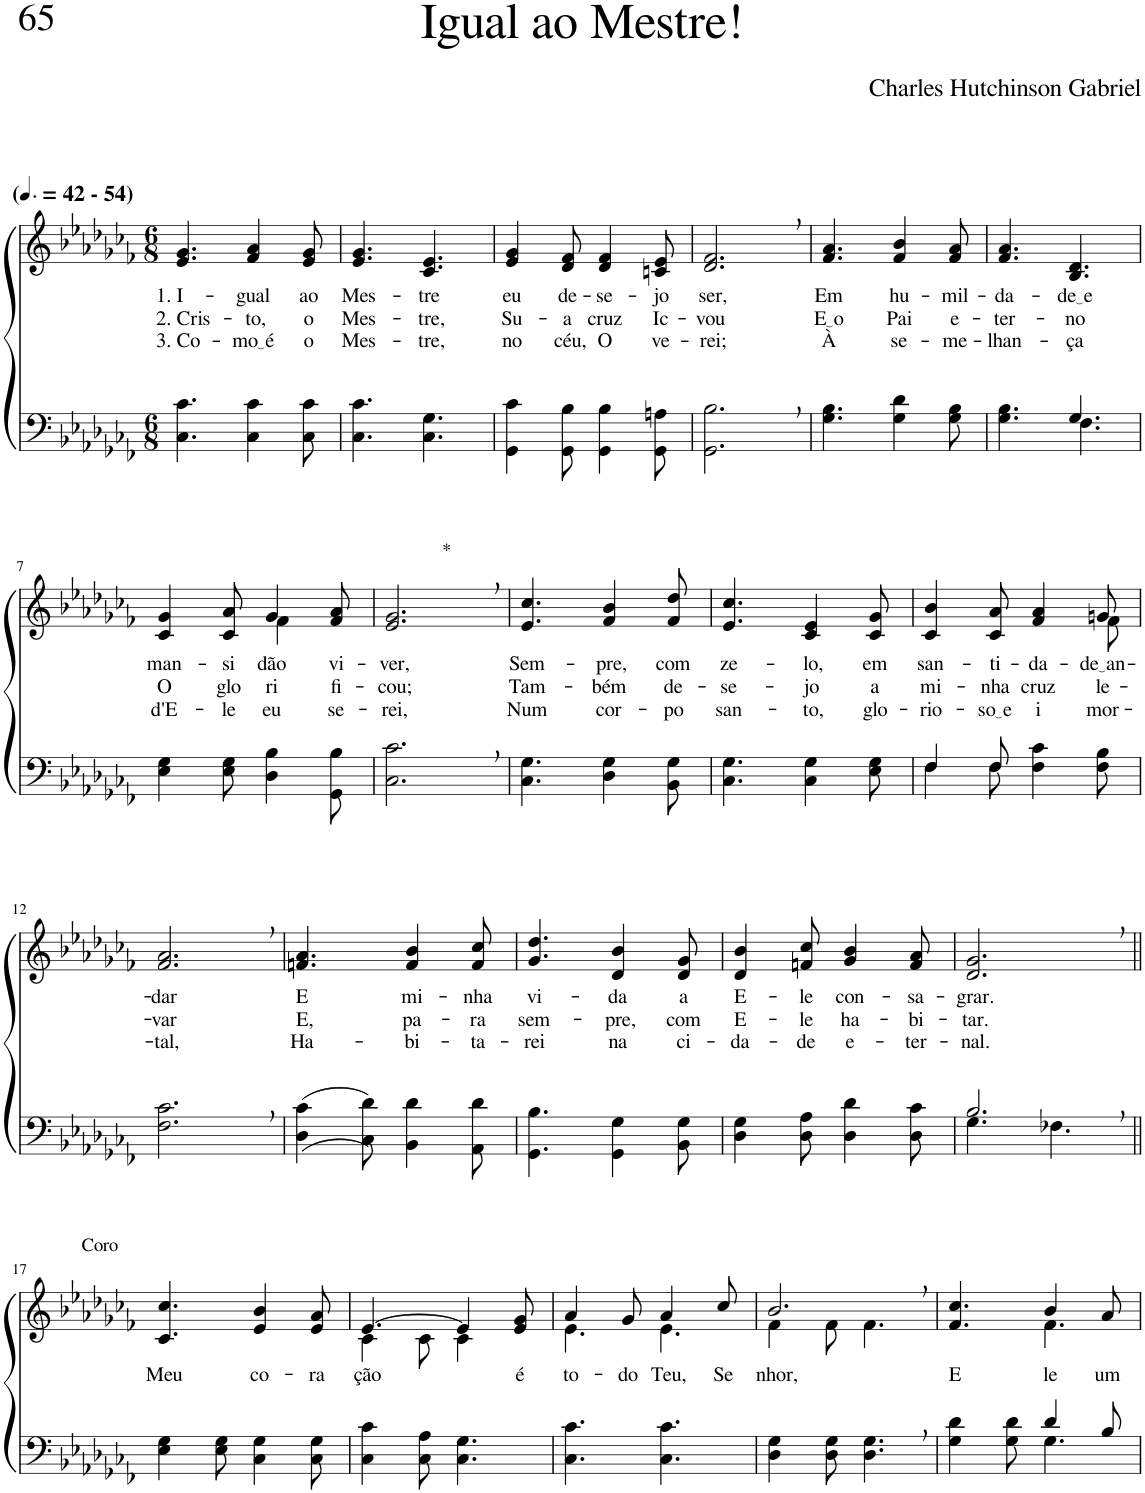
**kern	**kern	**text	**text	**text
*part2	*part1	*part1	*part1	*part1
*staff2	*staff1	*staff1	*staff1	*staff1
*I"Parte III e IV	*I"Parte I e II	*	*	*
*clefF4	*clefG2	*	*	*
*Trd-1c-2	*Trd-1c-2	*	*	*
*k[b-e-a-d-g-c-f-]	*k[b-e-a-d-g-c-f-]	*	*	*
*M6/8	*M6/8	*	*	*
*MM63	*MM63	*	*	*
=1	=1	=1	=1	=1
!	!LO:TX:a:B:t=(	!	!	!
!	!LO:TX:a:B:t=- 54)	!	!	!
!	!	!LO:LY:b	!LO:LY:b	!LO:LY:b
4.C-\ 4.c-\	4.e-/ 4.g-/	1. I-	2. Cris-	3. Co-
!	!	!LO:LY:b	!LO:LY:b	!LO:LY:b
4C-\ 4c-\	4f-/ 4a-/	-gual	-to,	mo é
!	!	!LO:LY:b	!LO:LY:b	!LO:LY:b
8C-\ 8c-\	8e-/ 8g-/	ao	o	o
=2	=2	=2	=2	=2
!	!	!LO:LY:b	!LO:LY:b	!LO:LY:b
4.C-\ 4.c-\	4.e-/ 4.g-/	Mes-	Mes-	Mes-
!	!	!LO:LY:b	!LO:LY:b	!LO:LY:b
4.C-\ 4.G-\	4.c-/ 4.e-/	-tre	-tre,	-tre,
=3	=3	=3	=3	=3
!	!	!LO:LY:b	!LO:LY:b	!LO:LY:b
4GG-\ 4c-\	4e-/ 4g-/	eu	Su-	no
!	!	!LO:LY:b	!LO:LY:b	!LO:LY:b
8GG-\ 8B-\	8d-/ 8f-/	de-	-a	céu,
!	!	!LO:LY:b	!LO:LY:b	!LO:LY:b
4GG-\ 4B-\	4d-/ 4f-/	-se-	cruz	O
!	!	!LO:LY:b	!LO:LY:b	!LO:LY:b
8GG-\ 8An\	8cn/ 8e-/	-jo	Ic-	ve-
=4	=4	=4	=4	=4
!	!	!LO:LY:b	!LO:LY:b	!LO:LY:b
2.GG-\, 2.B-\,	2.d-/, 2.f-/,	ser,	-vou	-rei;
=5	=5	=5	=5	=5
!	!	!LO:LY:b	!LO:LY:b	!LO:LY:b
4.G-\ 4.B-\	4.f-/ 4.a-/	Em	E o	À
!	!	!LO:LY:b	!LO:LY:b	!LO:LY:b
4G-\ 4d-\	4f-/ 4b-/	hu-	Pai	se-
!	!	!LO:LY:b	!LO:LY:b	!LO:LY:b
8G-\ 8B-\	8f-/ 8a-/	-mil-	e-	-me-
=6	=6	=6	=6	=6
*^	*	*	*	*
!	!	!	!LO:LY:b	!LO:LY:b	!LO:LY:b
4.G-\ 4.B-\	4.ryy	4.f-/ 4.a-/	-da-	-ter-	-lhan-
!	!	!	!LO:LY:b	!LO:LY:b	!LO:LY:b
4.F-\	4.G-/	4.B-/ 4.d-/	de e	-no	-ça
!!LO:LB:g=z
=7	=7	=7	=7	=7	=7
*	*	*^	*	*	*
!	!	!	!	!LO:LY:b	!LO:LY:b	!LO:LY:b
*v	*v	*	*	*	*	*
4E-\ 4G-\	4.ryy	4c-/ 4g-/	man-	O	d'E-
!	!	!	!LO:LY:b	!LO:LY:b	!LO:LY:b
8E-\ 8G-\	.	8c-/ 8a-/	-si-	glo-	-le
!	!	!	!LO:LY:b	!LO:LY:b	!LO:LY:b
4D-\ 4B-\	4f-\	4g-/	-dão	-ri-	eu
!	!	!	!LO:LY:b	!LO:LY:b	!LO:LY:b
8GG-\ 8B-\	8ryy	8f-/ 8a-/	vi-	-fi-	se-
=8	=8	=8	=8	=8	=8
!	!LO:TX:a:t=*	!	!	!	!
!	!	!	!LO:LY:b	!LO:LY:b	!LO:LY:b
*	*v	*v	*	*	*
2.C-\, 2.c-\,	2.e-/, 2.g-/,	-ver,	-cou;	-rei,
=9	=9	=9	=9	=9
!	!	!LO:LY:b	!LO:LY:b	!LO:LY:b
4.C-\ 4.G-\	4.e-/ 4.cc-/	Sem-	Tam-	Num
!	!	!LO:LY:b	!LO:LY:b	!LO:LY:b
4D-\ 4G-\	4f-/ 4b-/	-pre,	-bém	cor-
!	!	!LO:LY:b	!LO:LY:b	!LO:LY:b
8BB-\ 8G-\	8f-/ 8dd-/	com	de-	-po
=10	=10	=10	=10	=10
!	!	!LO:LY:b	!LO:LY:b	!LO:LY:b
4.C-\ 4.G-\	4.e-/ 4.cc-/	ze-	-se-	san-
!	!	!LO:LY:b	!LO:LY:b	!LO:LY:b
4C-\ 4G-\	4c-/ 4e-/	-lo,	-jo	-to,
!	!	!LO:LY:b	!LO:LY:b	!LO:LY:b
8E-\ 8G-\	8c-/ 8g-/	em	a	glo-
=11	=11	=11	=11	=11
*^	*	*	*	*
!	!	!	!LO:LY:b	!LO:LY:b	!LO:LY:b
*	*	*^	*	*	*
4F-\	4F-/	4c-/ 4b-/	8ryy	san-	mi-	-rio-
!	!	!	!	!LO:LY:b	!LO:LY:b	!LO:LY:b
*	*	*v	*v	*	*	*
8F-/	8F-\	8c-/ 8a-/	-ti-	-nha	so e
!	!	!	!LO:LY:b	!LO:LY:b	!LO:LY:b
4F-\ 4c-\	4.ryy	4f-/ 4a-/	-da-	cruz	i-
!	!	!	!LO:LY:b	!	!
*	*	*^	*	*	*
!	!	!	!	!	!LO:LY:b	!LO:LY:b
8F-\ 8B-\	.	8gn/	8f-\	.	le-	-mor-
*v	*v	*	*	*	*	*
!!LO:LB:g=z
=12	=12	=12	=12	=12	=12
!	!	!	!LO:LY:b	!LO:LY:b	!LO:LY:b
*	*v	*v	*	*	*
2.F-\, 2.c-\,	2.f-/, 2.a-/,	-dar	-var	-tal,
=13	=13	=13	=13	=13
!	!	!LO:LY:b	!LO:LY:b	!LO:LY:b
((4D-\ 4c-\	4.fn/ 4.a-/	E	E,	Ha-
8C-\ 8d-\))	.	.	.	.
!	!	!LO:LY:b	!LO:LY:b	!LO:LY:b
4BB-\ 4d-\	4f/ 4b-/	mi-	pa-	-bi-
!	!	!LO:LY:b	!LO:LY:b	!LO:LY:b
8AA-\ 8d-\	8f/ 8cc-/	-nha	-ra	-ta-
=14	=14	=14	=14	=14
!	!	!LO:LY:b	!LO:LY:b	!LO:LY:b
4.GG-\ 4.B-\	4.g-/ 4.dd-/	vi-	sem-	-rei
!	!	!LO:LY:b	!LO:LY:b	!LO:LY:b
4GG-\ 4G-\	4d-/ 4b-/	-da	-pre,	na
!	!	!LO:LY:b	!LO:LY:b	!LO:LY:b
8BB-\ 8G-\	8d-/ 8g-/	a	com	ci-
=15	=15	=15	=15	=15
!	!	!LO:LY:b	!LO:LY:b	!LO:LY:b
4D-\ 4G-\	4d-/ 4b-/	E-	E-	-da-
!	!	!LO:LY:b	!LO:LY:b	!LO:LY:b
8D-\ 8A-\	8fn/ 8cc-/	-le	-le	-de
!	!	!LO:LY:b	!LO:LY:b	!LO:LY:b
4D-\ 4d-\	4g-/ 4b-/	con-	ha-	e-
!	!	!LO:LY:b	!LO:LY:b	!LO:LY:b
8D-\ 8c-\	8f/ 8a-/	-sa-	-bi-	-ter-
=16	=16	=16	=16	=16
*^	*	*	*	*
!	!	!	!LO:LY:b	!LO:LY:b	!LO:LY:b
2.B-,/	4.G-\	2.d-/, 2.g-/,	-grar.	-tar.	-nal.
.	4.F-X\	.	.	.	.
!!LO:LB:g=z
=17||	=17||	=17||	=17||	=17||	=17||
!	!	!LO:TX:a:t=Coro	!	!	!
!	!	!	!LO:LY:b	!	!
*v	*v	*	*	*	*
4E-\ 4G-\	4.c-/ 4.cc-/	Meu	.	.
8E-\ 8G-\	.	.	.	.
!	!	!LO:LY:b	!	!
4C-\ 4G-\	4e-/ 4b-/	co-	.	.
!	!	!LO:LY:b	!	!
8C-\ 8G-\	8e-/ 8a-/	-ra-	.	.
=18	=18	=18	=18	=18
*	*^	*	*	*
!	!	!	!LO:LY:b	!	!
4C-\ 4c-\	[4.e-/	4c-\	-ção	.	.
8C-\ 8A-\	.	8c-\	.	.	.
4.C-\ 4.G-\	4e-/]	4c-\	.	.	.
!	!	!	!LO:LY:b	!	!
.	8e-/ 8g-/	8ryy	é	.	.
=19	=19	=19	=19	=19	=19
!	!	!	!LO:LY:b	!	!
4.C-\ 4.c-\	4a-/	4.e-\	to-	.	.
!	!	!	!LO:LY:b	!	!
.	8g-/	.	-do	.	.
!	!	!	!LO:LY:b	!	!
4.C-\ 4.c-\	4a-/	4.e-\	Teu,	.	.
!	!	!	!LO:LY:b	!	!
.	8cc-/	.	Se-	.	.
=20	=20	=20	=20	=20	=20
!	!	!	!LO:LY:b	!	!
4D-\ 4G-\	2.b-,/	4f-\	-nhor,	.	.
8D-\ 8G-\	.	8f-\	.	.	.
4.D-\, 4.G-\,	.	4.f-\	.	.	.
=21	=21	=21	=21	=21	=21
*^	*	*	*	*	*
!	!	!	!	!LO:LY:b	!	!
4.ryy	4G-\ 4d-\	4.f-/ 4.cc-/	4.ryy	E-	.	.
.	8G-\ 8d-\	.	.	.	.	.
!	!	!	!	!LO:LY:b	!	!
4d-/	4.G-\	4b-/	4.f-\	-le	.	.
!	!	!	!	!LO:LY:b	!	!
8B-/	.	8a-/	.	um	.	.
*v	*v	*	*	*	*	*
*	*v	*v	*	*	*
=	=	=	=	=
*-	*-	*-	*-	*-
